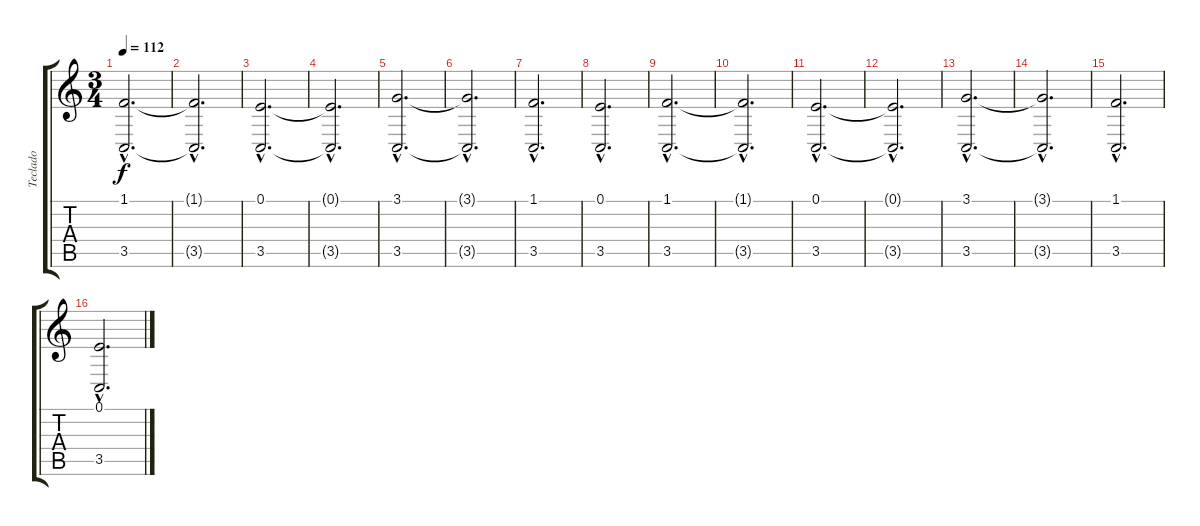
\track ("Teclado" "Teclado") {instrument choiraahs}
\staff {score tabs}
\tuning (E4 B3 G3 D3 A2 E2) {hide}
\ts (3 4)
\tempo 112
\clef g2
\ks c
(1.1{hac} 3.5{hac}).2{d dy f} |
(1.1{hac t} 3.5{hac t}).2{d} |
(0.1{hac} 3.5{hac}).2{d} |
(0.1{hac t} 3.5{hac t}).2{d} |
(3.1{hac} 3.5{hac}).2{d} |
(3.1{hac t} 3.5{hac t}).2{d} |
(1.1{hac} 3.5{hac}).2{d} |
(0.1{hac} 3.5{hac}).2{d} |
(1.1{hac} 3.5{hac}).2{d} |
(1.1{hac t} 3.5{hac t}).2{d} |
(0.1{hac} 3.5{hac}).2{d} |
(0.1{hac t} 3.5{hac t}).2{d} |
(3.1{hac} 3.5{hac}).2{d} |
(3.1{hac t} 3.5{hac t}).2{d} |
(1.1{hac} 3.5{hac}).2{d} |
(0.1{hac} 3.5{hac}).2{d}
